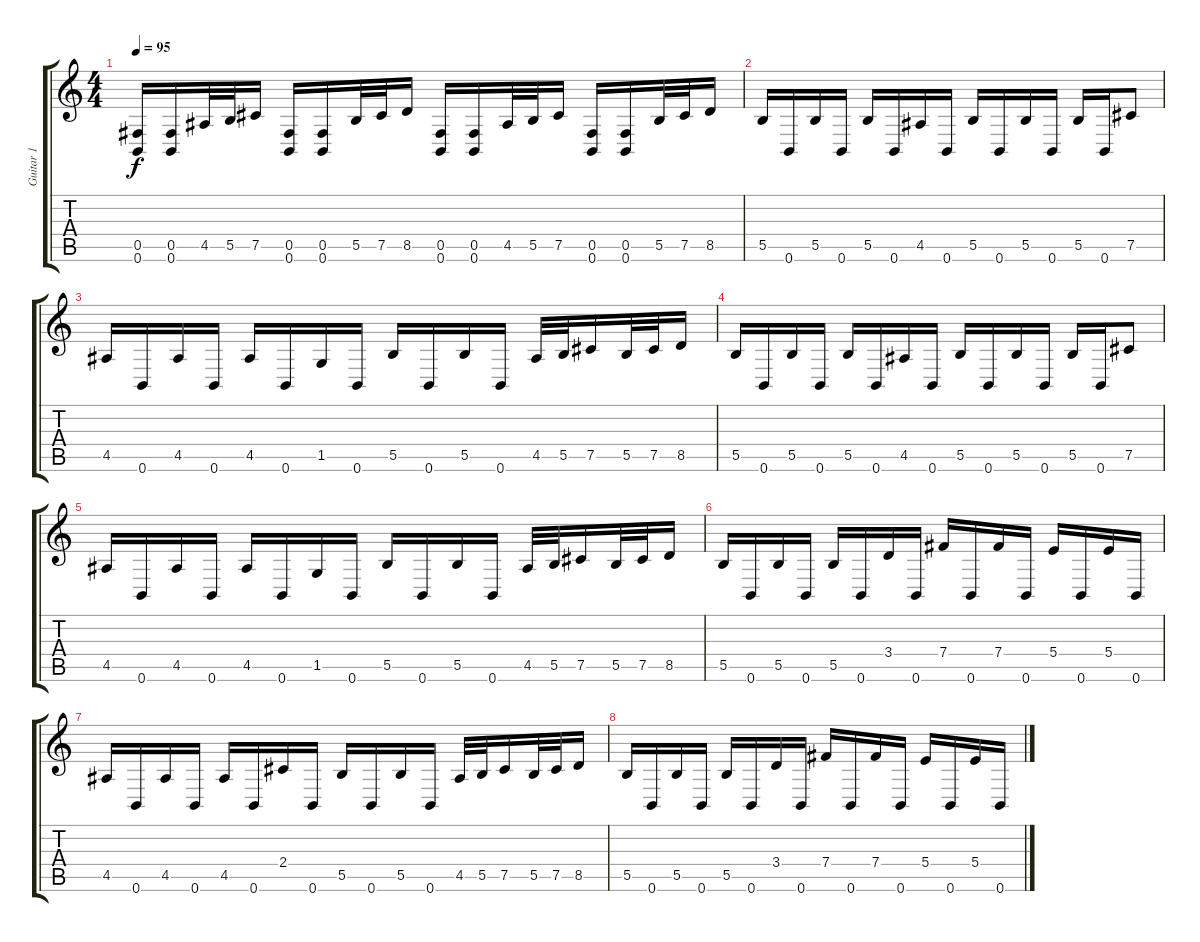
\track ("Guitar 1" "Guitar 1") {instrument distortionguitar}
\staff {score tabs}
\tuning (Db4 Ab3 E3 B2 Gb2 B1) {hide}
\ts (4 4)
\tempo 95
\clef g2
\ks c
(0.5 0.6).16{dy f} (0.5 0.6).16 4.5.32 5.5.32 7.5.16 (0.5 0.6).16 (0.5 0.6).16 5.5.32 7.5.32 8.5.16 (0.5 0.6).16 (0.5 0.6).16 4.5.32 5.5.32 7.5.16 (0.5 0.6).16 (0.5 0.6).16 5.5.32 7.5.32 8.5.16 |
5.5.16 0.6.16 5.5.16 0.6.16 5.5.16 0.6.16 4.5.16 0.6.16 5.5.16 0.6.16 5.5.16 0.6.16 5.5.16 0.6.16 7.5.8 |
4.5.16 0.6.16 4.5.16 0.6.16 4.5.16 0.6.16 1.5.16 0.6.16 5.5.16 0.6.16 5.5.16 0.6.16 4.5.32 5.5.32 7.5.16 5.5.32 7.5.32 8.5.16 |
5.5.16 0.6.16 5.5.16 0.6.16 5.5.16 0.6.16 4.5.16 0.6.16 5.5.16 0.6.16 5.5.16 0.6.16 5.5.16 0.6.16 7.5.8 |
4.5.16 0.6.16 4.5.16 0.6.16 4.5.16 0.6.16 1.5.16 0.6.16 5.5.16 0.6.16 5.5.16 0.6.16 4.5.32 5.5.32 7.5.16 5.5.32 7.5.32 8.5.16 |
5.5.16 0.6.16 5.5.16 0.6.16 5.5.16 0.6.16 3.4.16 0.6.16 7.4.16 0.6.16 7.4.16 0.6.16 5.4.16 0.6.16 5.4.16 0.6.16 |
4.5.16 0.6.16 4.5.16 0.6.16 4.5.16 0.6.16 2.4.16 0.6.16 5.5.16 0.6.16 5.5.16 0.6.16 4.5.32 5.5.32 7.5.16 5.5.32 7.5.32 8.5.16 |
5.5.16 0.6.16 5.5.16 0.6.16 5.5.16 0.6.16 3.4.16 0.6.16 7.4.16 0.6.16 7.4.16 0.6.16 5.4.16 0.6.16 5.4.16 0.6.16
